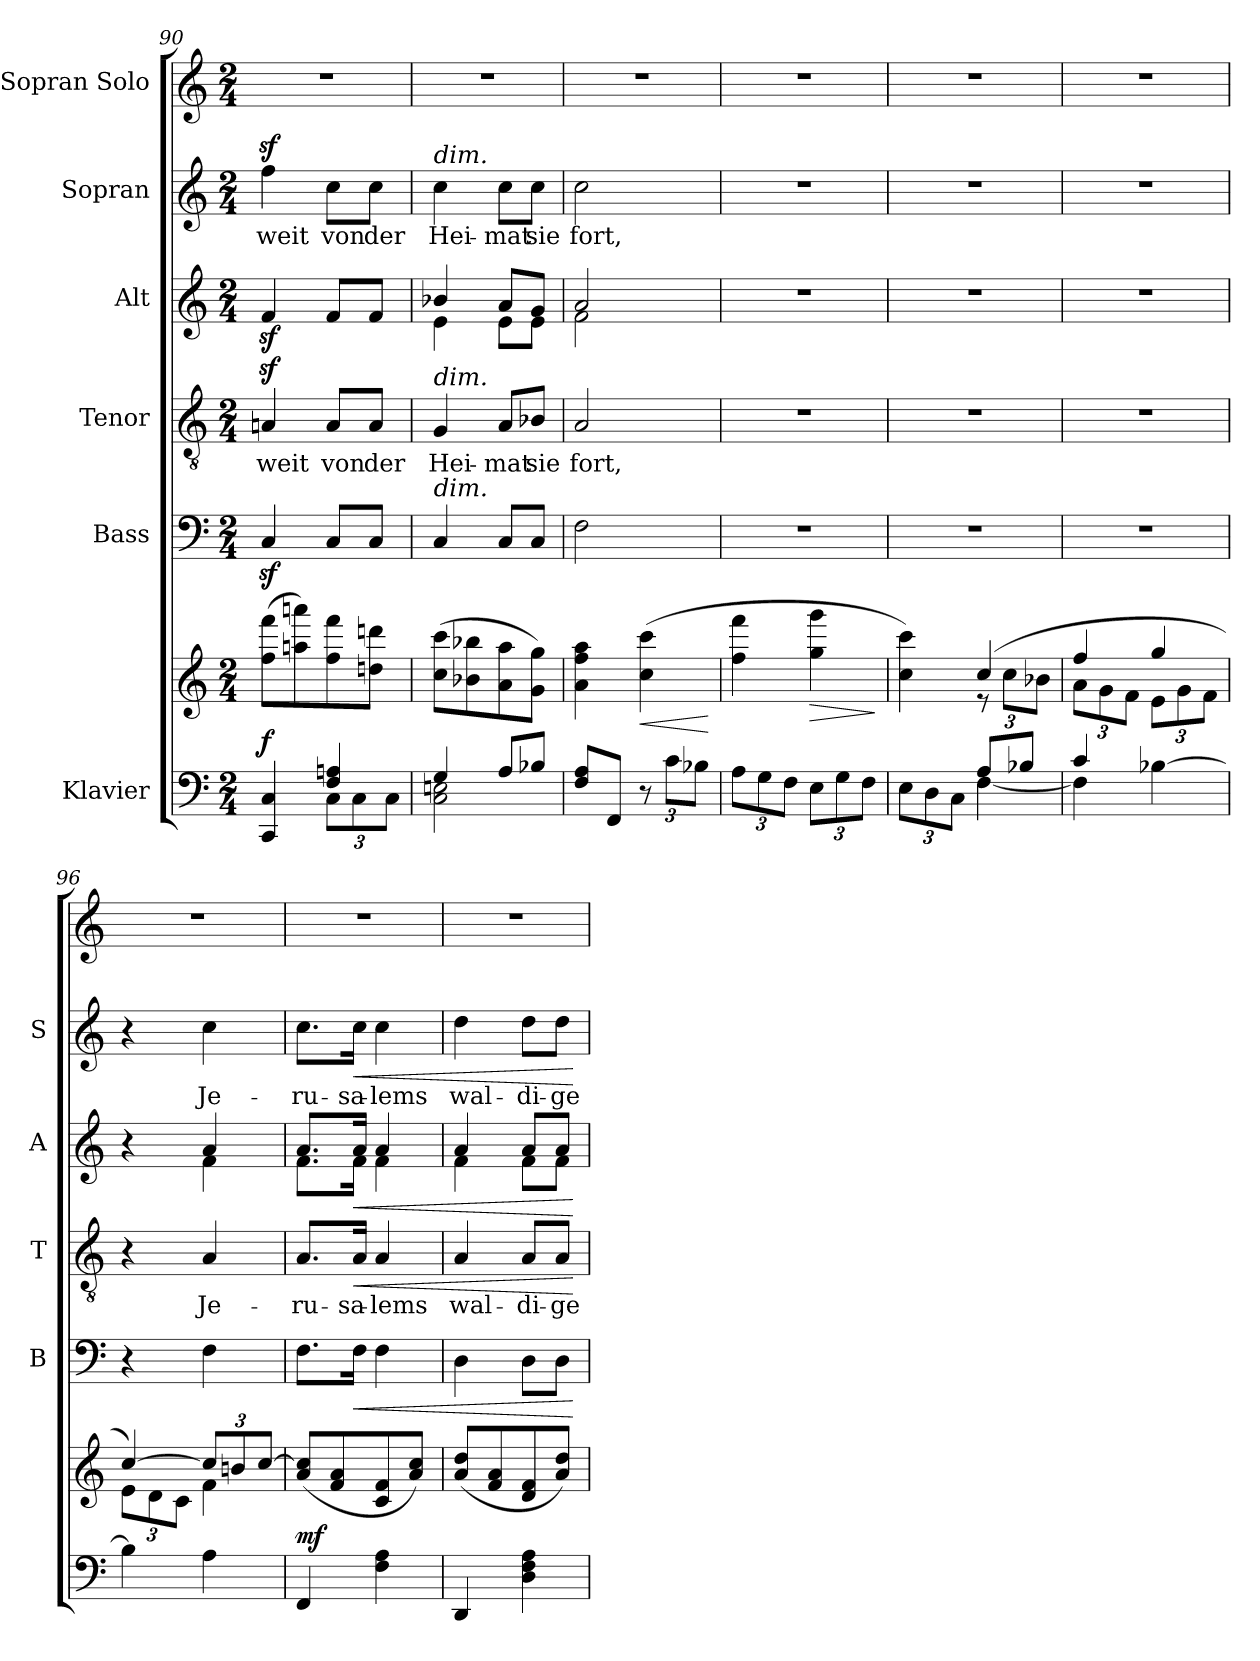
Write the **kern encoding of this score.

**kern	**kern	**dynam	**kern	**dynam	**kern	**text	**dynam	**kern	**dynam	**kern	**text	**dynam	**kern
*part6	*part6	*part6	*part5	*part5	*part4	*part4	*part4	*part3	*part3	*part2	*part2	*part2	*part1
*staff7	*staff6	*staff6/7	*staff5	*staff5	*staff4	*staff4	*staff4	*staff3	*staff3	*staff2	*staff2	*staff2	*staff1
*I"Klavier	*	*	*I"Bass	*	*I"Tenor	*	*	*I"Alt	*	*I"Sopran	*	*	*I"Sopran Solo
*	*	*	*I'B	*	*I'T	*	*	*I'A	*	*I'S	*	*	*
*clefF4	*clefG2	*	*clefF4	*	*clefGv2	*	*	*clefG2	*	*clefG2	*	*	*clefG2
*k[]	*k[]	*	*k[]	*	*k[]	*	*	*k[]	*	*k[]	*	*	*k[]
*M2/4	*M2/4	*	*M2/4	*	*M2/4	*	*	*M2/4	*	*M2/4	*	*	*M2/4
=90	=90	=90	=90	=90	=90	=90	=90	=90	=90	=90	=90	=90	=90
*^	*	*	*	*	*	*	*	*	*	*	*	*	*
!	!	!	!LO:DY:a=2	!	!	!	!LO:LY:b	!	!	!	!	!LO:LY:b	!	!
4CC/ 4C/	4ryy	(8ff\ 8fff\L	f	4Cz>/	.	4Anz>/	weit	.	4fz>/	.	4ffz>\	weit	.	2r
.	.	8aan\ 8aaan\)	.	.	.	.	.	.	.	.	.	.	.	.
*	*Xbrackettup	*	*	*	*	*	*	*	*	*	*	*	*	*
!	!	!	!	!	!	!	!LO:LY:b	!	!	!	!	!LO:LY:b	!	!
4F/ 4An/	12C\L	8ff\ 8fff\	.	8C/L	.	8A/L	von	.	8f/L	.	8cc\L	von	.	.
.	12C\	.	.	.	.	.	.	.	.	.	.	.	.	.
!	!	!	!	!	!	!	!LO:LY:b	!	!	!	!	!LO:LY:b	!	!
.	.	8ddn\ 8dddn\J	.	8C/J	.	8A/J	der	.	8f/J	.	8cc\J	der	.	.
.	12C\J	.	.	.	.	.	.	.	.	.	.	.	.	.
=91	=91	=91	=91	=91	=91	=91	=91	=91	=91	=91	=91	=91	=91	=91
!	!	!	!	!	!	!	!	!	!	!	!LO:TX:a:i:t=dim.	!	!	!
!	!	!	!	!	!	!	!	!	!LO:TX:a:i:t=dim.	!	!	!	!	!
!	!	!	!	!	!	!LO:TX:a:i:t=dim.	!	!	!	!	!	!	!	!
!	!	!	!	!LO:TX:a:i:t=dim.	!	!	!	!	!	!	!	!	!	!
!	!	!	!	!	!	!	!LO:LY:b	!	!	!	!	!LO:LY:b	!	!
*	*	*	*	*	*	*	*	*	*^	*	*	*	*	*
4G/	2C\ 2En\	(8cc\ 8ccc\L	.	4C/	.	4G/	Hei-	.	4b-X/	4e\	.	4cc\	Hei-	.	2r
.	.	8b-X\ 8bb-X\	.	.	.	.	.	.	.	.	.	.	.	.	.
!	!	!	!	!	!	!	!LO:LY:b	!	!	!	!	!	!LO:LY:b	!	!
8A/L	.	8a\ 8aa\	.	8C/L	.	8A/L	-mat	.	8a/L	8e\L	.	8cc\L	-mat	.	.
!	!	!	!	!	!	!	!LO:LY:b	!	!	!	!	!	!LO:LY:b	!	!
8B-X/J	.	8g\ 8gg\J)	.	8C/J	.	8B-X/J	sie	.	8g/J	8e\J	.	8cc\J	sie	.	.
*v	*v	*	*	*	*	*	*	*	*	*	*	*	*	*	*
=92	=92	=92	=92	=92	=92	=92	=92	=92	=92	=92	=92	=92	=92	=92
!	!	!	!	!	!	!LO:LY:b	!	!	!	!	!	!LO:LY:b	!	!
8F/ 8A/L	4a\ 4ff\ 4aa\	.	2F\	.	2A/	fort,	.	2a/	2f\	.	2cc\	fort,	.	2r
8FF/J	.	.	.	.	.	.	.	.	.	.	.	.	.	.
!	!	!LO:HP:b	!	!	!	!	!	!	!	!	!	!	!	!
12r	(4cc\ 4ccc\	<	.	.	.	.	.	.	.	.	.	.	.	.
12c\L	.	.	.	.	.	.	.	.	.	.	.	.	.	.
12B-X\J	.	.	.	.	.	.	.	.	.	.	.	.	.	.
*	*	*	*	*	*	*	*	*v	*v	*	*	*	*	*
.	.	[	.	.	.	.	.	.	.	.	.	.	.
!!LO:LB:g=z
=93	=93	=93	=93	=93	=93	=93	=93	=93	=93	=93	=93	=93	=93
12A\L	4ff\ 4fff\	.	2r	.	2r	.	.	2r	.	2r	.	.	2r
12G\	.	.	.	.	.	.	.	.	.	.	.	.	.
12F\J	.	.	.	.	.	.	.	.	.	.	.	.	.
!	!	!LO:HP:b	!	!	!	!	!	!	!	!	!	!	!
12E\L	4gg\ 4ggg\	>	.	.	.	.	.	.	.	.	.	.	.
12G\	.	.	.	.	.	.	.	.	.	.	.	.	.
12F\J	.	.	.	.	.	.	.	.	.	.	.	.	.
.	.	]	.	.	.	.	.	.	.	.	.	.	.
=94	=94	=94	=94	=94	=94	=94	=94	=94	=94	=94	=94	=94	=94
*^	*^	*	*	*	*	*	*	*	*	*	*	*	*
12E\L	4ryy	4cc\ 4ccc\)	4ryy	.	2r	.	2r	.	.	2r	.	2r	.	.	2r
12D\	.	.	.	.	.	.	.	.	.	.	.	.	.	.	.
12C\J	.	.	.	.	.	.	.	.	.	.	.	.	.	.	.
*	*	*	*Xbrackettup	*	*	*	*	*	*	*	*	*	*	*	*
8A/L	[4F\	(4cc/	12r	.	.	.	.	.	.	.	.	.	.	.	.
.	.	.	12cc\L	.	.	.	.	.	.	.	.	.	.	.	.
8B-X/J	.	.	.	.	.	.	.	.	.	.	.	.	.	.	.
.	.	.	12b-X\J	.	.	.	.	.	.	.	.	.	.	.	.
=95	=95	=95	=95	=95	=95	=95	=95	=95	=95	=95	=95	=95	=95	=95	=95
4c/	4F\]	4ff/	12a\L	.	2r	.	2r	.	.	2r	.	2r	.	.	2r
.	.	.	12g\	.	.	.	.	.	.	.	.	.	.	.	.
.	.	.	12f\J	.	.	.	.	.	.	.	.	.	.	.	.
[4B-X\	4ryy	4gg/	12e\L	.	.	.	.	.	.	.	.	.	.	.	.
.	.	.	12g\	.	.	.	.	.	.	.	.	.	.	.	.
.	.	.	12f\J	.	.	.	.	.	.	.	.	.	.	.	.
*v	*v	*	*	*	*	*	*	*	*	*	*	*	*	*	*
=96	=96	=96	=96	=96	=96	=96	=96	=96	=96	=96	=96	=96	=96	=96
*	*	*	*	*	*	*	*	*	*^	*	*	*	*	*
4B-\]	[4cc/)	12e\L	.	4r	.	4r	.	.	4r	4ryy	.	4r	.	.	2r
.	.	12d\	.	.	.	.	.	.	.	.	.	.	.	.	.
.	.	12c\J	.	.	.	.	.	.	.	.	.	.	.	.	.
!	!	!	!	!	!	!	!LO:LY:b	!	!	!	!	!	!LO:LY:b	!	!
4A\	12cc/L]	4f\	.	4F\	.	4A/	Je-	.	4a/	4f\	.	4cc\	Je-	.	.
.	12bn/	.	.	.	.	.	.	.	.	.	.	.	.	.	.
.	[12cc/J	.	.	.	.	.	.	.	.	.	.	.	.	.	.
*	*v	*v	*	*	*	*	*	*	*	*	*	*	*	*	*
=97	=97	=97	=97	=97	=97	=97	=97	=97	=97	=97	=97	=97	=97	=97
!	!	!LO:DY:a=2	!	!	!	!LO:LY:b	!	!	!	!	!	!LO:LY:b	!	!
4FF/	(>8a/ 8cc/]L	mf	8.F\L	.	8.A/L	-ru-	.	8.a/L	8.f\L	.	8.cc\L	-ru-	.	2r
.	8f/ 8a/	.	.	.	.	.	.	.	.	.	.	.	.	.
!	!	!	!	!LO:HP:b	!	!LO:LY:b	!LO:HP:b	!	!	!LO:HP:b	!	!LO:LY:b	!LO:HP:b	!
.	.	.	16F\Jk	<	16A/Jk	-sa-	<	16a/Jk	16f\Jk	<	16cc\Jk	-sa-	<	.
!	!	!	!	!	!	!LO:LY:b	!	!	!	!	!	!LO:LY:b	!	!
4F\ 4A\	8c/ 8f/	.	4F\	.	4A/	-lems	.	4a/	4f\	.	4cc\	-lems	.	.
.	8a/ 8cc/J)	.	.	.	.	.	.	.	.	.	.	.	.	.
=98	=98	=98	=98	=98	=98	=98	=98	=98	=98	=98	=98	=98	=98	=98
!	!	!	!	!	!	!LO:LY:b	!	!	!	!	!	!LO:LY:b	!	!
4DD/	(>8a/ 8dd/L	.	4D\	.	4A/	wal-	.	4a/	4f\	.	4dd\	wal-	.	2r
.	8f/ 8a/	.	.	.	.	.	.	.	.	.	.	.	.	.
!	!	!	!	!	!	!LO:LY:b	!	!	!	!	!	!LO:LY:b	!	!
4D\ 4F\ 4A\	8d/ 8f/	.	8D\L	.	8A/L	-di-	.	8a/L	8f\L	.	8dd\L	-di-	.	.
!	!	!	!	!	!	!LO:LY:b	!	!	!	!	!	!LO:LY:b	!	!
.	8a/ 8dd/J)	.	8D\J	.	8A/J	-ge	.	8a/J	8f\J	.	8dd\J	-ge	.	.
*	*	*	*	*	*	*	*	*v	*v	*	*	*	*	*
.	.	.	.	[	.	.	[	.	[	.	.	[	.
=	=	=	=	=	=	=	=	=	=	=	=	=	=
*-	*-	*-	*-	*-	*-	*-	*-	*-	*-	*-	*-	*-	*-
